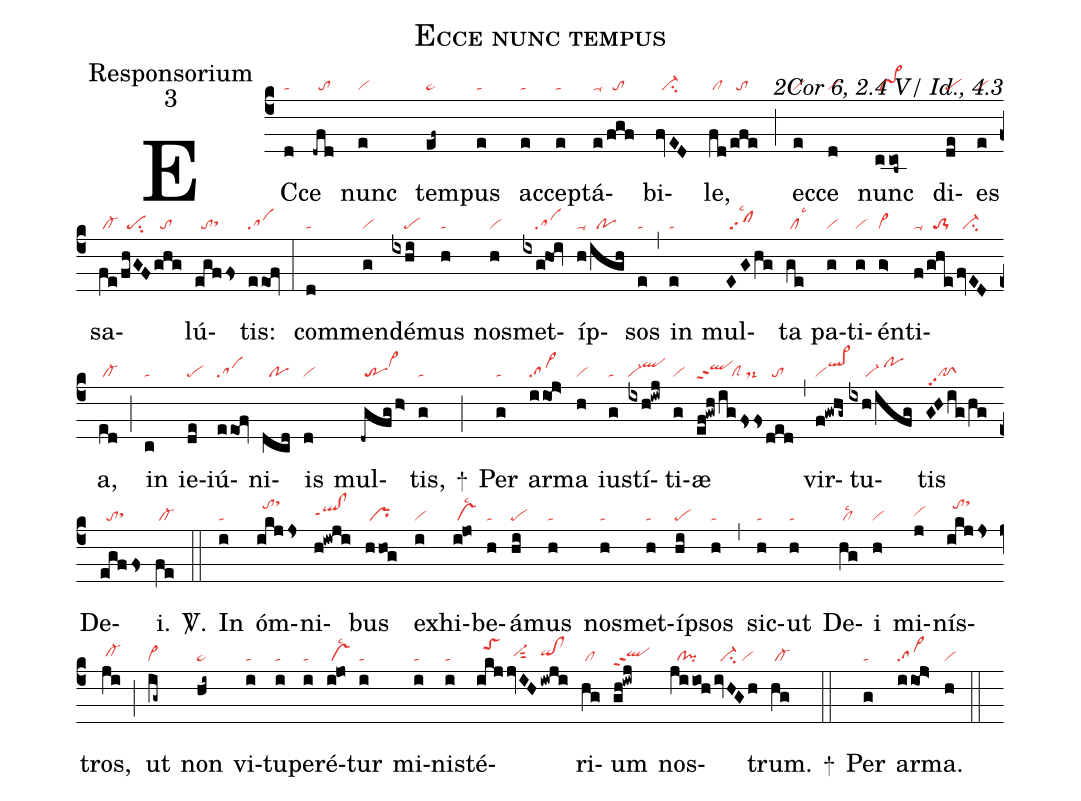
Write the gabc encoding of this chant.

name:Ecce nunc tempus;
office-part:Responsorium;
mode:3;
commentary:2Cor 6, 2.4 V/ Id., 4.3;
nabc-lines:1;
%%
(c4)
EC(d|ta)ce(-dfd|//to) nunc(e|vi) tem(ef~|pe~)pus(e|ta) ac(e|ta)cep(e|ta)tá(e|ta-|/fgf|//to)bi(fvED|//ci-)le,(fd|/cl|/efe|//to) (;)
ec(e|vi)ce(d|vi) nunc(ccob~|/pr~) di(de|pe)es(e|vi) sa(fe|/cl-|/fhGF|//pesu2|ghg|//to)lú(egffs|//tosthh)tis:(eeOf|sa) (:)
com(d|ta)men(g|vi)dé(ixhi|////pe)mus(h|ta) nos(h|vi)met(ixghOi|////sa)íp(h|ta-|/igh|//po)sos(e|ta) (,)
in(e|ta) mul(EGhg|/sflsc2)ta(ge|/cllsc3) pa(g|vi)ti(g|vi)én(g>|vi>)ti(f|ta-|/ghe|//to-1|/fvED|//ci-)a,(ed|/cl-) (;)
in(c|ta) ie(de|pe)iú(eeOf|sa)ni(dcd|//po)is(d|vi) mul(-dgfg/h>|/trvi>hj)tis,(g|ta) +(;)
Per(g|ta) ar(iio!j>|sa>)ma(h|vi) ius(g|ta)tí(ixh!iwj|vi-qlhj)ti(g|vi)æ(ef!gwh|qlhippt2|/ig|////clS|fss|//ds-|ded|//to) (,)
vir(f!gwhg~|viql>hj)tu(ixh/ifg|/////vi-/pohj)tis(GHig/hg|/pfSpp2) De(egffs|//tosthh)i.(fe|/cl-) <sp>V/</sp>.(::)
In(i|ta) óm(ikjjs|//tohksthm)ni(h!iwji|qlhh!clhhppt1)bus(hhog|/pr) ex(i|vi)hi(i!jo|/vslsc2)be(h|ta)á(hi|pe)mus(h|ta) nos(h|ta)met(h|ta)íp(hi|pe)sos(h|ta) (,)
sic(h|ta)ut(h|ta) De(hg|/cllsc2)i(h|vi) mi(j|vihh)nís(ikjjs|//tohksthm)tros,(ji|/cl-hh) (;)
ut(ig~|cl~) non(hi~|pe~) vi(i|ta)tu(i|ta)pe(i|ta)ré(i!jo|/vslsc2)tur(i|ta) mi(i|ta)nis(i|ta)té(ikj|//toShk|jvIH|//vi-hhsut2|/iwji|qihh!clhh)ri(hg|/cl)um(gh!iwj|qlhhppt2) nos(jiioh|//cl!pi|/ivHGh|//vi-su2/vi)trum.(hg|/cl-) +(::)
Per(g|ta) ar(iio!j>|sa>)ma.(h|vi) (::)
